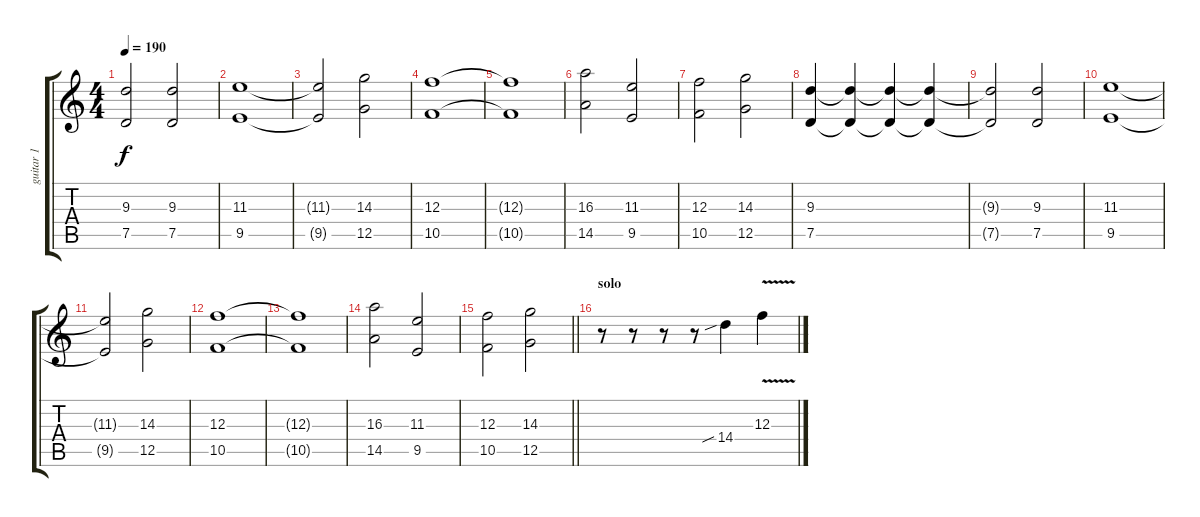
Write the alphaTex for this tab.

\track ("guitar 1" "guitar 1") {instrument distortionguitar}
\staff {score tabs}
\tuning (D4 A3 F3 C3 G2 C2) {hide}
\ts (4 4)
\tempo 190
\clef g2
\ks c
(9.3{t} 7.5{t}).2{dy f} (9.3 7.5).2 |
(11.3 9.5).1 |
(11.3{t} 9.5{t}).2 (14.3 12.5).2 |
(12.3 10.5).1 |
(12.3{t} 10.5{t}).1 |
(16.3 14.5).2 (11.3 9.5).2 |
(12.3 10.5).2 (14.3 12.5).2 |
(9.3 7.5).4 (9.3{t} 7.5{t}).4 (9.3{t} 7.5{t}).4 (9.3{t} 7.5{t}).4 |
(9.3{t} 7.5{t}).2 (9.3 7.5).2 |
(11.3 9.5).1 |
(11.3{t} 9.5{t}).2 (14.3 12.5).2 |
(12.3 10.5).1 |
(12.3{t} 10.5{t}).1 |
(16.3 14.5).2 (11.3 9.5).2 |
\barLineRight lightlight
(12.3 10.5).2 (14.3 12.5).2 |
\section ("" "solo")
r.8 r.8 r.8 r.8 14.4{sib}.4 12.3{v}.4
